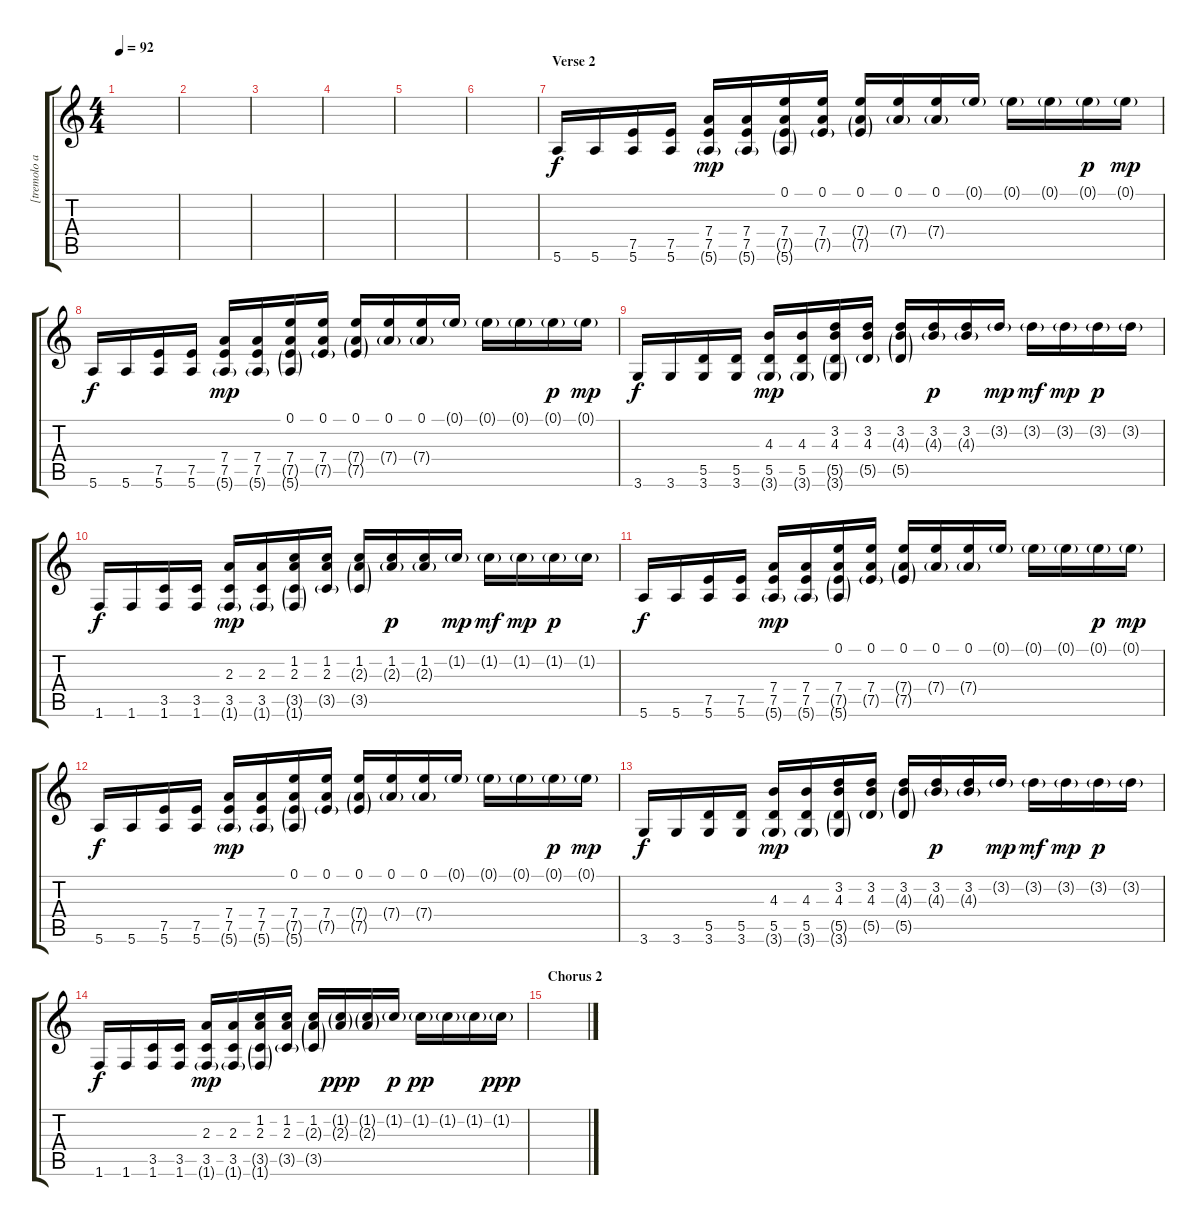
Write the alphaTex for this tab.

\track ("[tremolo and effects]" "[tremolo a") {instrument electricguitarjazz}
\staff {score tabs}
\tuning (E4 B3 G3 D3 A2 E2) {hide}
\ts (4 4)
\tempo 92
\clef g2
\ks c
|
|
|
|
|
|
\section ("" "Verse 2")
5.6.16{dy f} 5.6.16 (7.5 5.6).16 (7.5 5.6).16 (7.4 7.5 5.6{g}).16{dy mp} (7.4 7.5 5.6{g}).16 (0.1 7.4 7.5{g} 5.6{g}).16 (0.1 7.4 7.5{g}).16 (0.1 7.4{g} 7.5{g}).16 (0.1 7.4{g}).16 (0.1 7.4{g}).16 0.1{g}.16 0.1{g}.16 0.1{g}.16 0.1{g}.16{dy p} 0.1{g}.16{dy mp} |
5.6.16{dy f} 5.6.16 (7.5 5.6).16 (7.5 5.6).16 (7.4 7.5 5.6{g}).16{dy mp} (7.4 7.5 5.6{g}).16 (0.1 7.4 7.5{g} 5.6{g}).16 (0.1 7.4 7.5{g}).16 (0.1 7.4{g} 7.5{g}).16 (0.1 7.4{g}).16 (0.1 7.4{g}).16 0.1{g}.16 0.1{g}.16 0.1{g}.16 0.1{g}.16{dy p} 0.1{g}.16{dy mp} |
3.6.16{dy f} 3.6.16 (5.5 3.6).16 (5.5 3.6).16 (4.3 5.5 3.6{g}).16{dy mp} (4.3 5.5 3.6{g}).16 (3.2 4.3 5.5{g} 3.6{g}).16 (3.2 4.3 5.5{g}).16 (3.2 4.3{g} 5.5{g}).16 (3.2 4.3{g}).16{dy p} (3.2 4.3{g}).16 3.2{g}.16{dy mp} 3.2{g}.16{dy mf} 3.2{g}.16{dy mp} 3.2{g}.16{dy p} 3.2{g}.16 |
1.6.16{dy f} 1.6.16 (3.5 1.6).16 (3.5 1.6).16 (2.3 3.5 1.6{g}).16{dy mp} (2.3 3.5 1.6{g}).16 (1.2 2.3 3.5{g} 1.6{g}).16 (1.2 2.3 3.5{g}).16 (1.2 2.3{g} 3.5{g}).16 (1.2 2.3{g}).16{dy p} (1.2 2.3{g}).16 1.2{g}.16{dy mp} 1.2{g}.16{dy mf} 1.2{g}.16{dy mp} 1.2{g}.16{dy p} 1.2{g}.16 |
5.6.16{dy f} 5.6.16 (7.5 5.6).16 (7.5 5.6).16 (7.4 7.5 5.6{g}).16{dy mp} (7.4 7.5 5.6{g}).16 (0.1 7.4 7.5{g} 5.6{g}).16 (0.1 7.4 7.5{g}).16 (0.1 7.4{g} 7.5{g}).16 (0.1 7.4{g}).16 (0.1 7.4{g}).16 0.1{g}.16 0.1{g}.16 0.1{g}.16 0.1{g}.16{dy p} 0.1{g}.16{dy mp} |
5.6.16{dy f} 5.6.16 (7.5 5.6).16 (7.5 5.6).16 (7.4 7.5 5.6{g}).16{dy mp} (7.4 7.5 5.6{g}).16 (0.1 7.4 7.5{g} 5.6{g}).16 (0.1 7.4 7.5{g}).16 (0.1 7.4{g} 7.5{g}).16 (0.1 7.4{g}).16 (0.1 7.4{g}).16 0.1{g}.16 0.1{g}.16 0.1{g}.16 0.1{g}.16{dy p} 0.1{g}.16{dy mp} |
3.6.16{dy f} 3.6.16 (5.5 3.6).16 (5.5 3.6).16 (4.3 5.5 3.6{g}).16{dy mp} (4.3 5.5 3.6{g}).16 (3.2 4.3 5.5{g} 3.6{g}).16 (3.2 4.3 5.5{g}).16 (3.2 4.3{g} 5.5{g}).16 (3.2 4.3{g}).16{dy p} (3.2 4.3{g}).16 3.2{g}.16{dy mp} 3.2{g}.16{dy mf} 3.2{g}.16{dy mp} 3.2{g}.16{dy p} 3.2{g}.16 |
1.6.16{dy f} 1.6.16 (3.5 1.6).16 (3.5 1.6).16 (2.3 3.5 1.6{g}).16{dy mp} (2.3 3.5 1.6{g}).16 (1.2 2.3 3.5{g} 1.6{g}).16 (1.2 2.3 3.5{g}).16 (1.2 2.3{g} 3.5{g}).16 (1.2{g} 2.3{g}).16{dy ppp} (1.2{g} 2.3{g}).16 1.2{g}.16{dy p} 1.2{g}.16{dy pp} 1.2{g}.16 1.2{g}.16 1.2{g}.16{dy ppp} |
\section ("" "Chorus 2")
